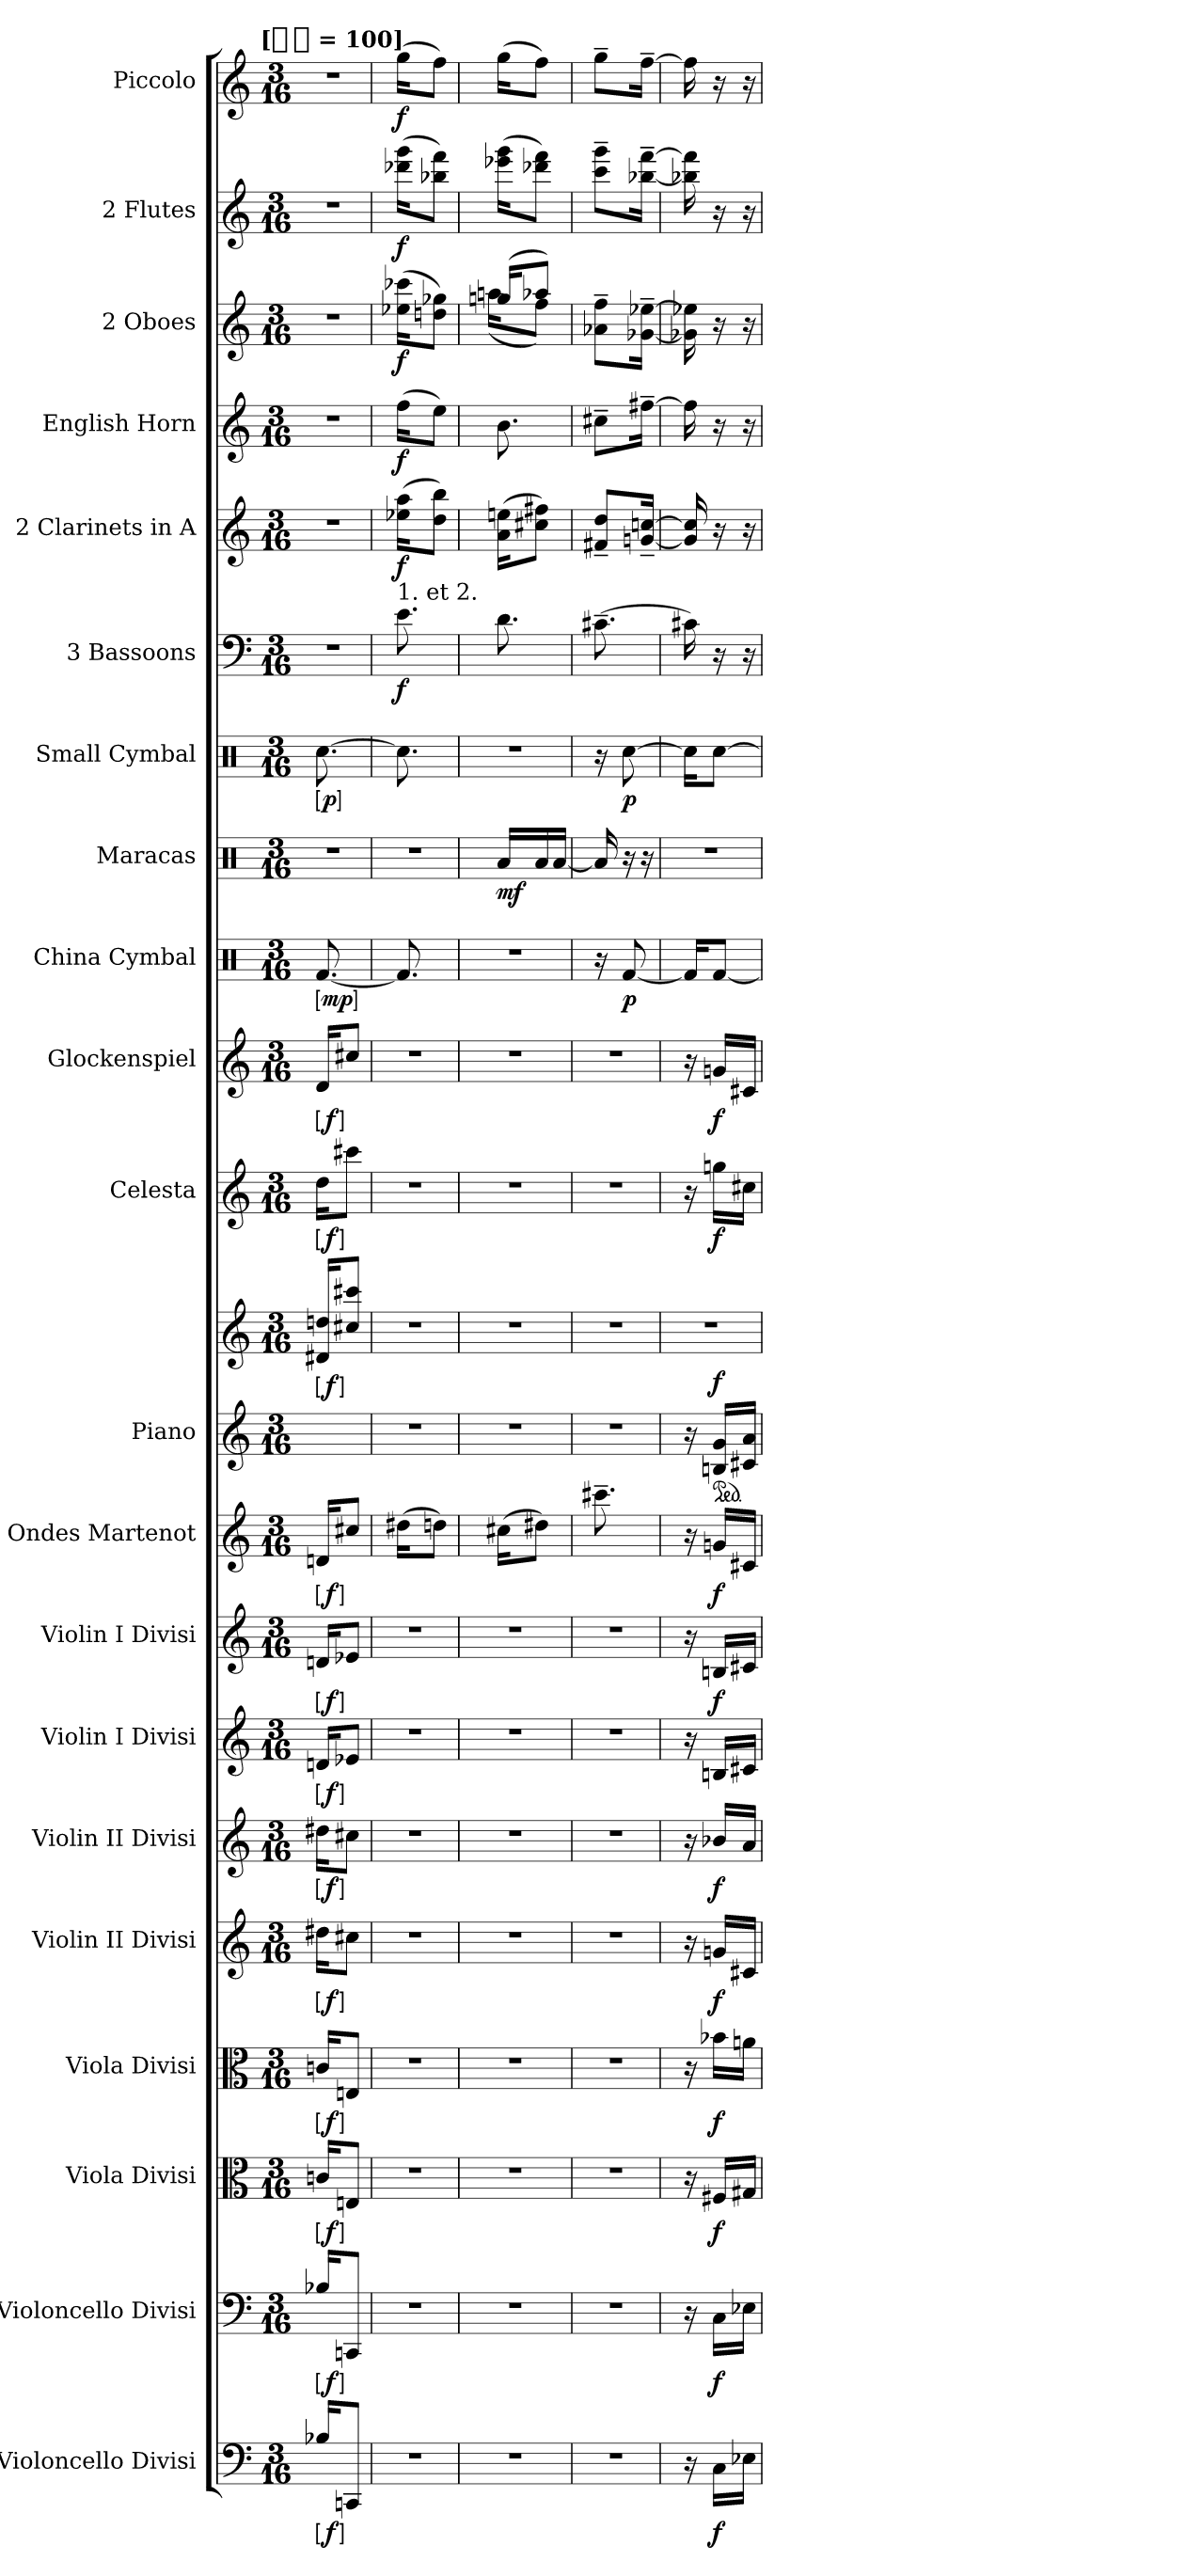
**kern	**dynam	**kern	**dynam	**kern	**dynam	**kern	**dynam	**kern	**dynam	**kern	**dynam	**kern	**dynam	**kern	**dynam	**kern	**dynam	**kern	**kern	**dynam	**kern	**dynam	**kern	**dynam	**kern	**dynam	**kern	**dynam	**kern	**dynam	**kern	**dynam	**kern	**dynam	**kern	**dynam	**kern	**dynam	**kern	**dynam	**kern	**dynam
*part21	*part21	*part20	*part20	*part19	*part19	*part18	*part18	*part17	*part17	*part16	*part16	*part15	*part15	*part14	*part14	*part13	*part13	*part12	*part12	*part12	*part11	*part11	*part10	*part10	*part9	*part9	*part8	*part8	*part7	*part7	*part6	*part6	*part5	*part5	*part4	*part4	*part3	*part3	*part2	*part2	*part1	*part1
*staff22	*staff22	*staff21	*staff21	*staff20	*staff20	*staff19	*staff19	*staff18	*staff18	*staff17	*staff17	*staff16	*staff16	*staff15	*staff15	*staff14	*staff14	*staff13	*staff12	*staff12/13	*staff11	*staff11	*staff10	*staff10	*staff9	*staff9	*staff8	*staff8	*staff7	*staff7	*staff6	*staff6	*staff5	*staff5	*staff4	*staff4	*staff3	*staff3	*staff2	*staff2	*staff1	*staff1
*I"Violoncello Divisi	*	*I"Violoncello Divisi	*	*I"Viola Divisi	*	*I"Viola Divisi	*	*I"Violin II Divisi	*	*I"Violin II Divisi	*	*I"Violin I Divisi	*	*I"Violin I Divisi	*	*I"Ondes Martenot	*	*I"Piano	*	*	*I"Celesta	*	*I"Glockenspiel	*	*I"China Cymbal	*	*I"Maracas	*	*I"Small Cymbal	*	*I"3 Bassoons	*	*I"2 Clarinets in A	*	*I"English Horn	*	*I"2 Oboes	*	*I"2 Flutes	*	*I"Piccolo	*
*I'Vc.	*	*I'Vc.	*	*I'Vla.	*	*I'Vla.	*	*I'Vln. II	*	*I'Vln. II	*	*I'Vln. I	*	*I'Vln. I	*	*	*	*I'Pno.	*	*	*I'Cel.	*	*I'Glock.	*	*	*	*	*	*	*	*I'Bsn.	*	*I'Cl.	*	*	*	*I'Ob.	*	*I'Fl.	*	*I'Picc.	*
*clefF4	*	*clefF4	*	*clefC3	*	*clefC3	*	*clefG2	*	*clefG2	*	*clefG2	*	*clefG2	*	*clefG2	*	*clefG2	*clefG2	*	*clefG2	*	*clefG2	*	*clefX	*	*clefX	*	*clefX	*	*clefF4	*	*clefG2	*	*clefG2	*	*clefG2	*	*clefG2	*	*clefG2	*
*	*	*	*	*	*	*	*	*	*	*	*	*	*	*	*	*	*	*	*	*	*ITrd-7c-12	*	*ITrd-14c-24	*	*	*	*	*	*	*	*	*	*ITrd2c3	*	*ITrd4c7	*	*	*	*	*	*ITrd-7c-12	*
*k[]	*	*k[]	*	*k[]	*	*k[]	*	*k[]	*	*k[]	*	*k[]	*	*k[]	*	*k[]	*	*k[]	*k[]	*	*k[]	*	*k[]	*	*k[]	*	*k[]	*	*k[]	*	*k[]	*	*k[f#c#g#]	*	*k[b-]	*	*k[]	*	*k[]	*	*k[]	*
!!LO:TX:omd:t=[[8th-dot] = 100]
*M3/16	*	*M3/16	*	*M3/16	*	*M3/16	*	*M3/16	*	*M3/16	*	*M3/16	*	*M3/16	*	*M3/16	*	*M3/16	*M3/16	*	*M3/16	*	*M3/16	*	*M3/16	*	*M3/16	*	*M3/16	*	*M3/16	*	*M3/16	*	*M3/16	*	*M3/16	*	*M3/16	*	*M3/16	*
*MM75	*	*MM75	*	*MM75	*	*MM75	*	*MM75	*	*MM75	*	*MM75	*	*MM75	*	*MM75	*	*MM75	*MM75	*	*MM75	*	*MM75	*	*MM75	*	*MM75	*	*MM75	*	*MM75	*	*MM75	*	*MM75	*	*MM75	*	*MM75	*	*MM75	*
=1	=1	=1	=1	=1	=1	=1	=1	=1	=1	=1	=1	=1	=1	=1	=1	=1	=1	=1	=1	=1	=1	=1	=1	=1	=1	=1	=1	=1	=1	=1	=1	=1	=1	=1	=1	=1	=1	=1	=1	=1	=1	=1
!	!LO:DY:ed=brack	!	!LO:DY:ed=brack	!	!LO:DY:ed=brack	!	!LO:DY:ed=brack	!	!LO:DY:ed=brack	!	!LO:DY:ed=brack	!	!LO:DY:ed=brack	!	!LO:DY:ed=brack	!	!LO:DY:ed=brack	!	!	!LO:DY:ed=brack	!	!LO:DY:ed=brack	!	!LO:DY:ed=brack	!	!LO:DY:ed=brack	!	!	!	!LO:DY:ed=brack	!	!	!	!	!	!	!	!	!	!	!	!
16B-XKL	f	16B-XKL	f	16cnKL	f	16cnKL	f	16dd#XKL	f	16dd#XKL	f	16dnKL	f	16dnKL	f	16dnKL	f	16%3ryy	16d#X\ 16ddn\KL	f	16dddKL	f	16dddKL	f	[8.Rf/	mp	16%3r	.	[8.Rcc\	p	16%3r	.	16%3r	.	16%3r	.	16%3r	.	16%3r	.	16%3r	.
8CCnJ	.	8CCnJ	.	8EnJ	.	8EnJ	.	8cc#XJ	.	8cc#XJ	.	8e-XJ	.	8e-XJ	.	8cc#XJ	.	.	8cc#X/ 8ccc#X/J	.	8cccc#XJ	.	8cccc#XJ	.	.	.	.	.	.	.	.	.	.	.	.	.	.	.	.	.	.	.
=2	=2	=2	=2	=2	=2	=2	=2	=2	=2	=2	=2	=2	=2	=2	=2	=2	=2	=2	=2	=2	=2	=2	=2	=2	=2	=2	=2	=2	=2	=2	=2	=2	=2	=2	=2	=2	=2	=2	=2	=2	=2	=2
!	!	!	!	!	!	!	!	!	!	!	!	!	!	!	!	!	!	!	!	!	!	!	!	!	!	!	!	!	!	!	!LO:TX:a:t=1. et 2.	!	!	!	!	!	!	!	!	!	!	!
16%3r	.	16%3r	.	16%3r	.	16%3r	.	16%3r	.	16%3r	.	16%3r	.	16%3r	.	(16dd#XKL	.	16%3r	16%3r	.	16%3r	.	16%3r	.	8.Rf/]	.	16%3r	.	8.Rcc\]	.	8.e	f	(16ccn 16ff#KL	f	(16b-KL	f	(16ee-X 16ccc-XKL	f	(16ddd-X 16gggKL	f	(16gggKL	f
.	.	.	.	.	.	.	.	.	.	.	.	.	.	.	.	8ddnJ)	.	.	.	.	.	.	.	.	.	.	.	.	.	.	.	.	8b 8gg#J)	.	8aJ)	.	8ddn 8gg-XJ)	.	8bb-X 8fffJ)	.	8fffJ)	.
=3	=3	=3	=3	=3	=3	=3	=3	=3	=3	=3	=3	=3	=3	=3	=3	=3	=3	=3	=3	=3	=3	=3	=3	=3	=3	=3	=3	=3	=3	=3	=3	=3	=3	=3	=3	=3	=3	=3	=3	=3	=3	=3
*	*	*	*	*	*	*	*	*	*	*	*	*	*	*	*	*	*	*	*	*	*	*	*	*	*	*	*	*	*	*	*	*	*	*	*	*	*^	*	*	*	*	*
16%3r	.	16%3r	.	16%3r	.	16%3r	.	16%3r	.	16%3r	.	16%3r	.	16%3r	.	(16cc#XKL	.	16%3r	16%3r	.	16%3r	.	16%3r	.	16%3r	.	16Ra/LL	mf	16%3r	.	8.d	.	(16f# 16cc#XKL	.	8.e	.	(16ggnKL	(16aanKL	.	(16eee-X 16gggKL	.	(16gggKL	.
.	.	.	.	.	.	.	.	.	.	.	.	.	.	.	.	8dd#XJ)	.	.	.	.	.	.	.	.	.	.	16Ra/	.	.	.	.	.	8a#X 8dd#XJ)	.	.	.	8aa-XJ)	8ffJ)	.	8ddd-X 8fffJ)	.	8fffJ)	.
.	.	.	.	.	.	.	.	.	.	.	.	.	.	.	.	.	.	.	.	.	.	.	.	.	.	.	[16Ra/JJ	.	.	.	.	.	.	.	.	.	.	.	.	.	.	.	.
*	*	*	*	*	*	*	*	*	*	*	*	*	*	*	*	*	*	*	*	*	*	*	*	*	*	*	*	*	*	*	*	*	*	*	*	*	*v	*v	*	*	*	*	*
=4	=4	=4	=4	=4	=4	=4	=4	=4	=4	=4	=4	=4	=4	=4	=4	=4	=4	=4	=4	=4	=4	=4	=4	=4	=4	=4	=4	=4	=4	=4	=4	=4	=4	=4	=4	=4	=4	=4	=4	=4	=4	=4
16%3r	.	16%3r	.	16%3r	.	16%3r	.	16%3r	.	16%3r	.	16%3r	.	16%3r	.	8.ccc#X~	.	16%3r	16%3r	.	16%3r	.	16%3r	.	16r	.	16Ra/]	.	16r	.	[8.c#X~	.	8d#X~ 8b~L	.	8f#X~L	.	8a-X~ 8ff~L	.	8ccc~ 8ggg~L	.	8ggg~L	.
.	.	.	.	.	.	.	.	.	.	.	.	.	.	.	.	.	.	.	.	.	.	.	.	.	[8Rf/	p	16r	.	[8Rcc\	p	.	.	.	.	.	.	.	.	.	.	.	.
.	.	.	.	.	.	.	.	.	.	.	.	.	.	.	.	.	.	.	.	.	.	.	.	.	.	.	16r	.	.	.	.	.	[16en~ [16an~Jk	.	[16bn~Jk	.	[16g-X~ [16ee-X~Jk	.	[16bb-X~ [16fff~Jk	.	[16fff~Jk	.
=5	=5	=5	=5	=5	=5	=5	=5	=5	=5	=5	=5	=5	=5	=5	=5	=5	=5	=5	=5	=5	=5	=5	=5	=5	=5	=5	=5	=5	=5	=5	=5	=5	=5	=5	=5	=5	=5	=5	=5	=5	=5	=5
16r	.	16r	.	16r	.	16r	.	16r	.	16r	.	16r	.	16r	.	16r	.	16r	16%3r	.	16r	.	16r	.	16Rf/KL]	.	16%3r	.	16Rcc\KL]	.	16c#X]	.	16e] 16a]	.	16b]	.	16g-X] 16ee-X]	.	16bb-X] 16fff]	.	16fff]	.
*	*	*	*	*	*	*	*	*	*	*	*	*	*	*	*	*	*	*ped	*	*	*	*	*	*	*	*	*	*	*	*	*	*	*	*	*	*	*	*	*	*	*	*
16CLL	f	16CLL	f	16F#XLL	f	16b-XLL	f	16gnLL	f	16b-XLL	f	16BnLL	.	16BnLL	f	16gnLL	f	16Bn 16gLL	.	f	16gggnLL	f	16gggnLL	f	[8Rf/J	.	.	.	[8Rcc\J	.	16r	.	16r	.	16r	.	16r	.	16r	.	16r	.
16E-XJJ	.	16E-XJJ	.	16G#XJJ	.	16anJJ	.	16c#XJJ	.	16aJJ	.	16c#XJJ	.	16c#XJJ	.	16c#XJJ	.	16c#X 16aJJ	.	.	16ccc#XJJ	.	16ccc#XJJ	.	.	.	.	.	.	.	16r	.	16r	.	16r	.	16r	.	16r	.	16r	.
=	=	=	=	=	=	=	=	=	=	=	=	=	=	=	=	=	=	=	=	=	=	=	=	=	=	=	=	=	=	=	=	=	=	=	=	=	=	=	=	=	=	=
*-	*-	*-	*-	*-	*-	*-	*-	*-	*-	*-	*-	*-	*-	*-	*-	*-	*-	*-	*-	*-	*-	*-	*-	*-	*-	*-	*-	*-	*-	*-	*-	*-	*-	*-	*-	*-	*-	*-	*-	*-	*-	*-
